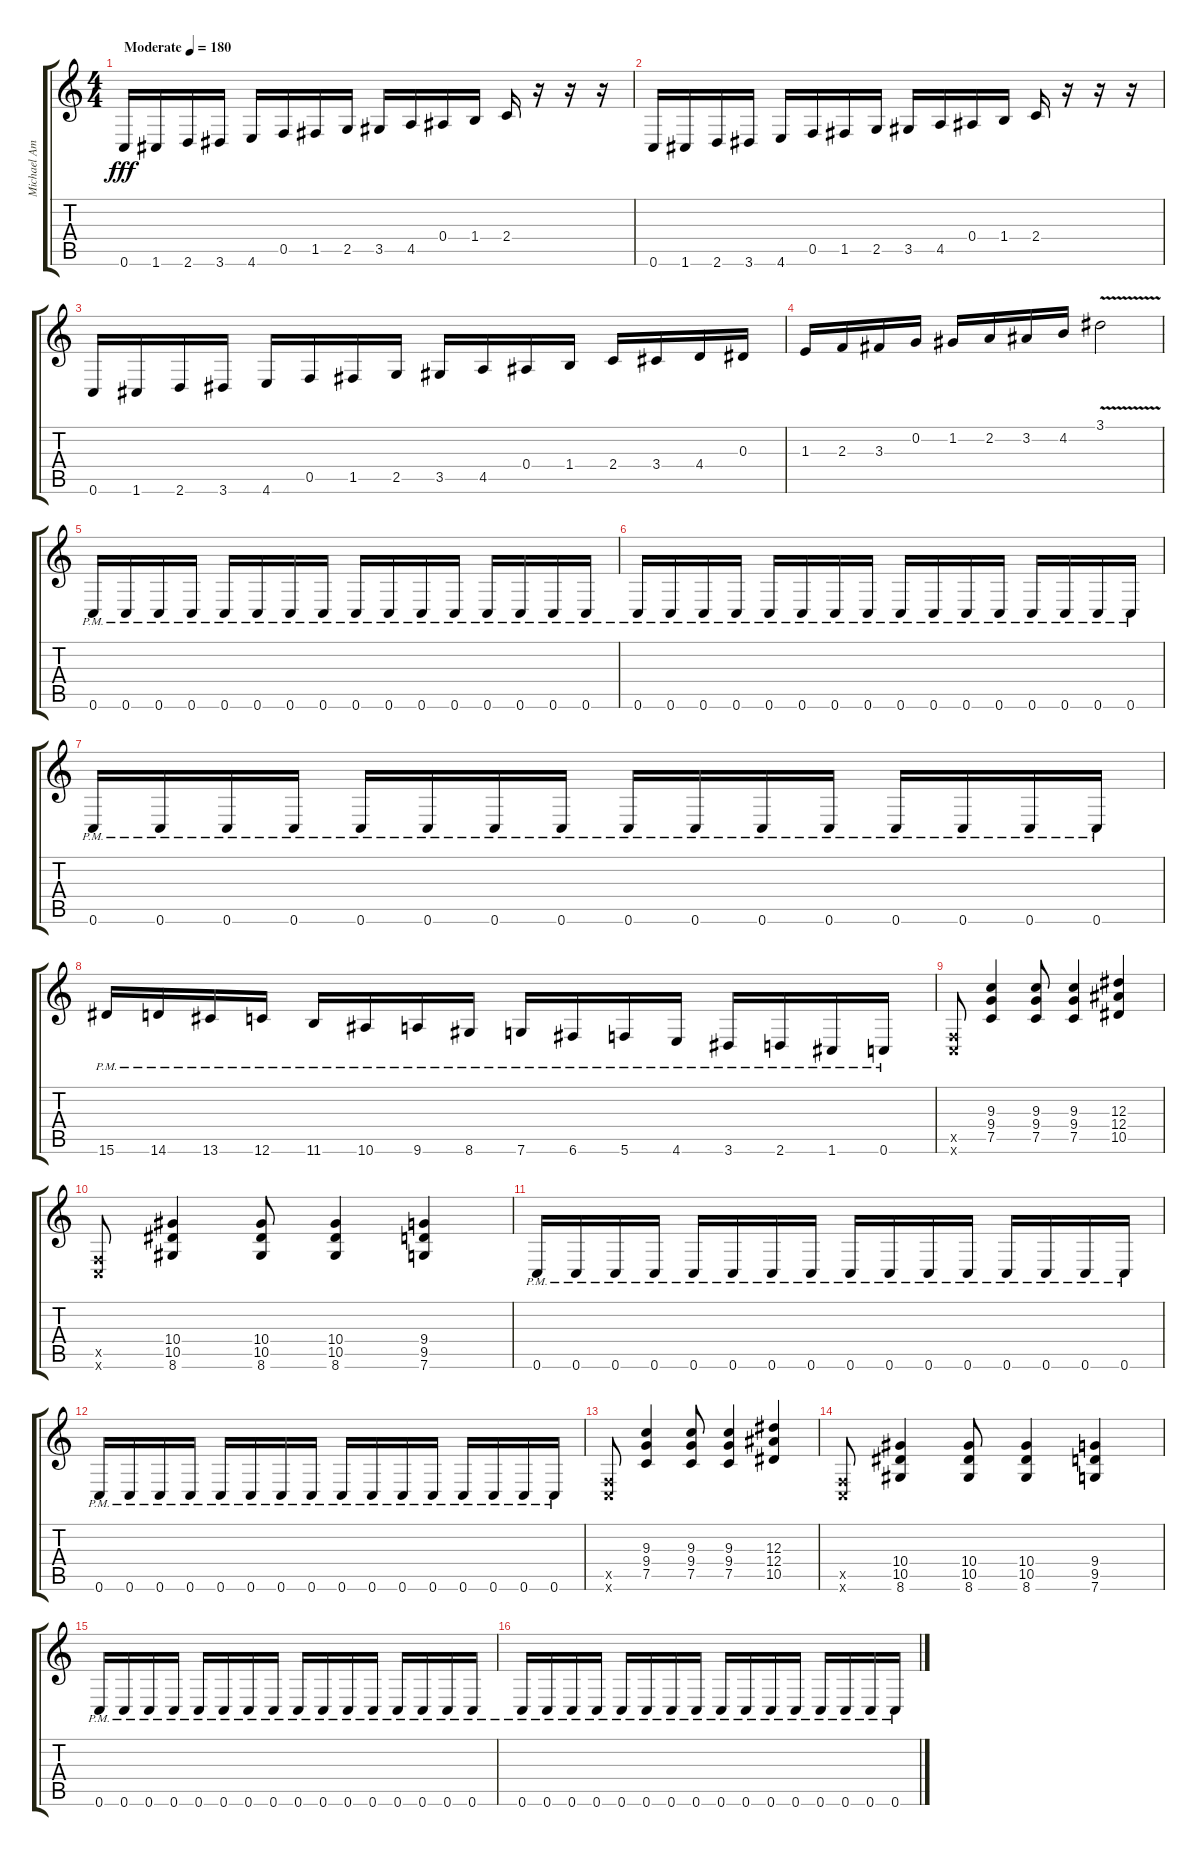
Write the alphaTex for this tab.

\track ("Michael Amott" "Michael Am") {instrument overdrivenguitar}
\staff {score tabs}
\tuning (C4 G3 Eb3 Bb2 F2 C2) {hide}
\ts (4 4)
\tempo (180 "Moderate")
\clef g2
\ks c
0.6.16{dy fff instrument overdrivenguitar} 1.6.16 2.6.16 3.6.16 4.6.16 0.5.16 1.5.16 2.5.16 3.5.16 4.5.16 0.4.16 1.4.16 2.4.16 r.16 r.16 r.16 |
0.6.16 1.6.16 2.6.16 3.6.16 4.6.16 0.5.16 1.5.16 2.5.16 3.5.16 4.5.16 0.4.16 1.4.16 2.4.16 r.16 r.16 r.16 |
0.6.16 1.6.16 2.6.16 3.6.16 4.6.16 0.5.16 1.5.16 2.5.16 3.5.16 4.5.16 0.4.16 1.4.16 2.4.16 3.4.16 4.4.16 0.3.16 |
1.3.16 2.3.16 3.3.16 0.2.16 1.2.16 2.2.16 3.2.16 4.2.16 3.1{v}.2 |
0.6{pm}.16 0.6{pm}.16 0.6{pm}.16 0.6{pm}.16 0.6{pm}.16 0.6{pm}.16 0.6{pm}.16 0.6{pm}.16 0.6{pm}.16 0.6{pm}.16 0.6{pm}.16 0.6{pm}.16 0.6{pm}.16 0.6{pm}.16 0.6{pm}.16 0.6{pm}.16 |
0.6{pm}.16 0.6{pm}.16 0.6{pm}.16 0.6{pm}.16 0.6{pm}.16 0.6{pm}.16 0.6{pm}.16 0.6{pm}.16 0.6{pm}.16 0.6{pm}.16 0.6{pm}.16 0.6{pm}.16 0.6{pm}.16 0.6{pm}.16 0.6{pm}.16 0.6{pm}.16 |
0.6{pm}.16 0.6{pm}.16 0.6{pm}.16 0.6{pm}.16 0.6{pm}.16 0.6{pm}.16 0.6{pm}.16 0.6{pm}.16 0.6{pm}.16 0.6{pm}.16 0.6{pm}.16 0.6{pm}.16 0.6{pm}.16 0.6{pm}.16 0.6{pm}.16 0.6{pm}.16 |
15.6{pm}.16 14.6{pm}.16 13.6{pm}.16 12.6{pm}.16 11.6{pm}.16 10.6{pm}.16 9.6{pm}.16 8.6{pm}.16 7.6{pm}.16 6.6{pm}.16 5.6{pm}.16 4.6{pm}.16 3.6{pm}.16 2.6{pm}.16 1.6{pm}.16 0.6{pm}.16 |
(0.5{x} 0.6{x}).8 (9.3 9.4 7.5).4 (9.3 9.4 7.5).8 (9.3 9.4 7.5).4 (12.3 12.4 10.5).4 |
(0.5{x} 0.6{x}).8 (10.4 10.5 8.6).4 (10.4 10.5 8.6).8 (10.4 10.5 8.6).4 (9.4 9.5 7.6).4 |
0.6{pm}.16 0.6{pm}.16 0.6{pm}.16 0.6{pm}.16 0.6{pm}.16 0.6{pm}.16 0.6{pm}.16 0.6{pm}.16 0.6{pm}.16 0.6{pm}.16 0.6{pm}.16 0.6{pm}.16 0.6{pm}.16 0.6{pm}.16 0.6{pm}.16 0.6{pm}.16 |
0.6{pm}.16 0.6{pm}.16 0.6{pm}.16 0.6{pm}.16 0.6{pm}.16 0.6{pm}.16 0.6{pm}.16 0.6{pm}.16 0.6{pm}.16 0.6{pm}.16 0.6{pm}.16 0.6{pm}.16 0.6{pm}.16 0.6{pm}.16 0.6{pm}.16 0.6{pm}.16 |
(0.5{x} 0.6{x}).8 (9.3 9.4 7.5).4 (9.3 9.4 7.5).8 (9.3 9.4 7.5).4 (12.3 12.4 10.5).4 |
(0.5{x} 0.6{x}).8 (10.4 10.5 8.6).4 (10.4 10.5 8.6).8 (10.4 10.5 8.6).4 (9.4 9.5 7.6).4 |
0.6{pm}.16 0.6{pm}.16 0.6{pm}.16 0.6{pm}.16 0.6{pm}.16 0.6{pm}.16 0.6{pm}.16 0.6{pm}.16 0.6{pm}.16 0.6{pm}.16 0.6{pm}.16 0.6{pm}.16 0.6{pm}.16 0.6{pm}.16 0.6{pm}.16 0.6{pm}.16 |
0.6{pm}.16 0.6{pm}.16 0.6{pm}.16 0.6{pm}.16 0.6{pm}.16 0.6{pm}.16 0.6{pm}.16 0.6{pm}.16 0.6{pm}.16 0.6{pm}.16 0.6{pm}.16 0.6{pm}.16 0.6{pm}.16 0.6{pm}.16 0.6{pm}.16 0.6{pm}.16
